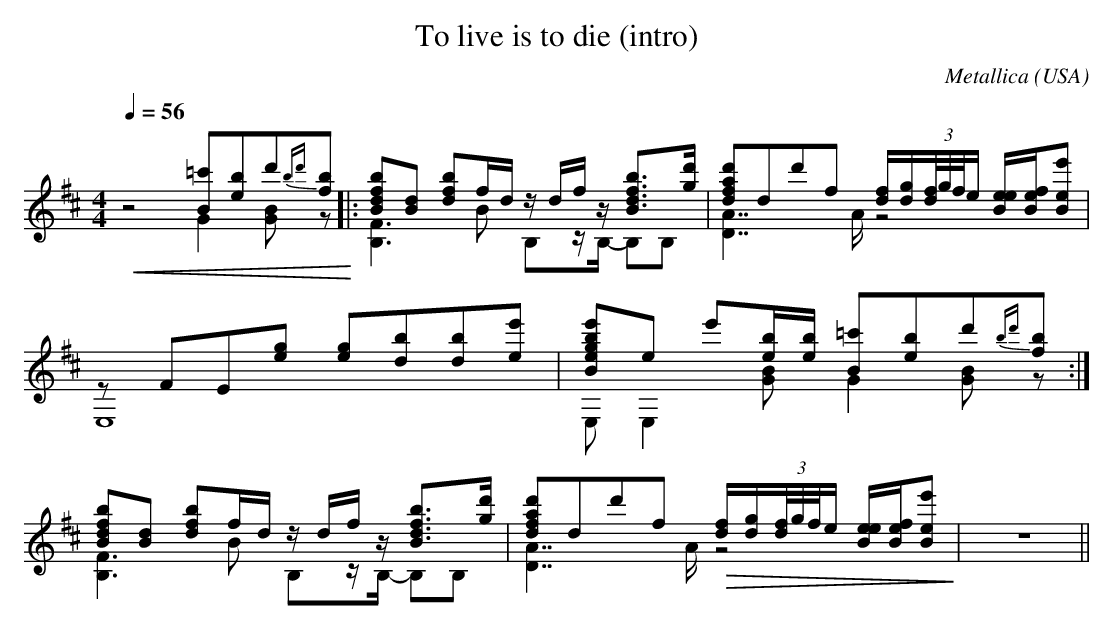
X:1
T:To live is to die (intro)
C:Metallica
O:USA
M:4/4
L:1/8
Q:1/4=56
K:D treble
%%staves (1 2)
V:1
z4 [B=c'][eb]d'{bd'}[fb] |: [Bdfb][Bd] [dfb]f/d/z/ d/f/z/ [B3/2d3/2f3/2b3/2][g/d'/] |\
[dfad']dd'f [d/f/][d/g/](3[d/4f/4]g/4f/4e/ [B/e/e/][B/e/f/][Bee']|
z FE[eg] [eg][db][db][ee'] | [Begbe']e e'[e/b/][e/b/] [B=c'][eb]d'{bd'}[fb] :|
[Bdfb][Bd] [dfb]f/d/z/ d/f/z/ [B3/2d3/2f3/2b3/2][g/d'/] |\
[dfad']dd'f [d/f/][d/g/](3[d/4f/4]g/4f/4e/ [B/e/e/][B/e/f/][Bee']| z8 ||
V:2
!crescendo(! z4 G2 [GB]z !crescendo)!|: [B,3F3] B B,z/B,/- B,B, | [D2A2]>>A2 z4 |
E,8 | E,E,2 [GB] G2 [GB]z :|
[B,3F3] B B,z/B,/- B,B, | [D2A2]>>A2!diminuendo(! z4 !diminuendo)!| x8 ||
